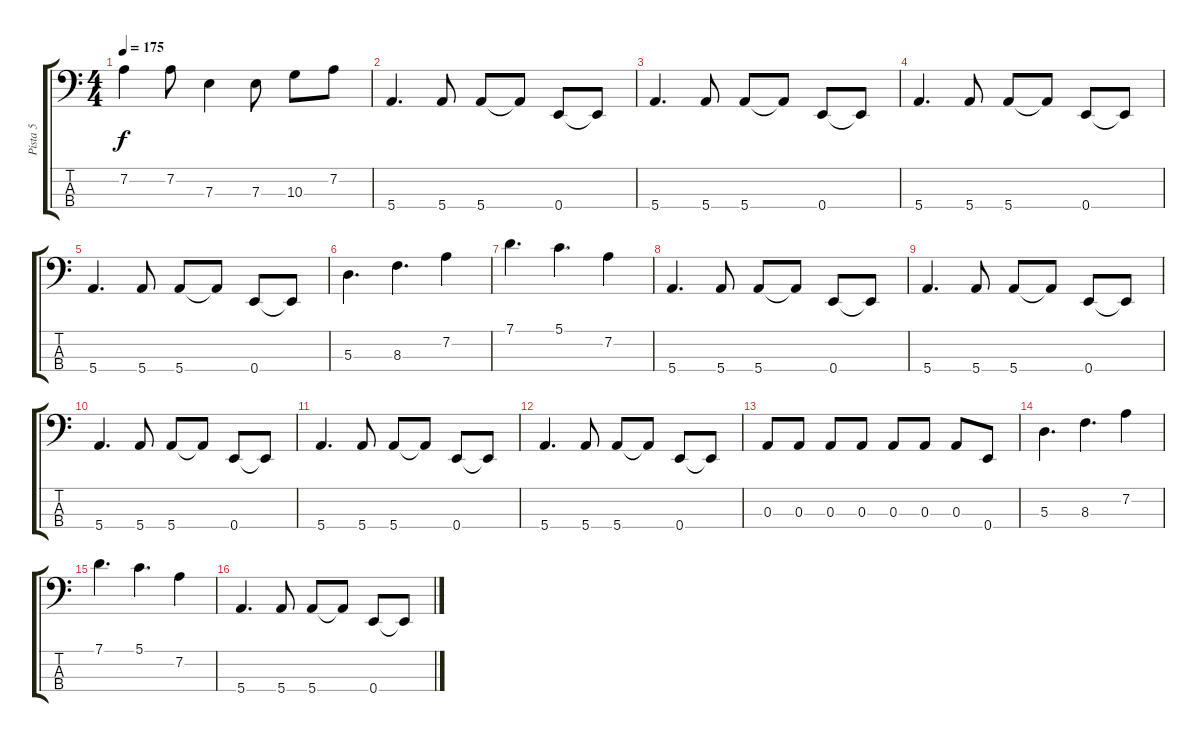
\track ("Pista 5" "Pista 5") {instrument electricbassfinger}
\staff {score tabs}
\tuning (G2 D2 A1 E1) {hide}
\ts (4 4)
\tempo 175
\clef f4
\ks c
7.2.4{dy f} 7.2.8 7.3.4 7.3.8 10.3.8 7.2.8 |
5.4.4{d} 5.4.8 5.4.8 5.4{t}.8 0.4.8 0.4{t}.8 |
5.4.4{d} 5.4.8 5.4.8 5.4{t}.8 0.4.8 0.4{t}.8 |
5.4.4{d} 5.4.8 5.4.8 5.4{t}.8 0.4.8 0.4{t}.8 |
5.4.4{d} 5.4.8 5.4.8 5.4{t}.8 0.4.8 0.4{t}.8 |
5.3.4{d} 8.3.4{d} 7.2.4 |
7.1.4{d} 5.1.4{d} 7.2.4 |
5.4.4{d} 5.4.8 5.4.8 5.4{t}.8 0.4.8 0.4{t}.8 |
5.4.4{d} 5.4.8 5.4.8 5.4{t}.8 0.4.8 0.4{t}.8 |
5.4.4{d} 5.4.8 5.4.8 5.4{t}.8 0.4.8 0.4{t}.8 |
5.4.4{d} 5.4.8 5.4.8 5.4{t}.8 0.4.8 0.4{t}.8 |
5.4.4{d} 5.4.8 5.4.8 5.4{t}.8 0.4.8 0.4{t}.8 |
0.3.8 0.3.8 0.3.8 0.3.8 0.3.8 0.3.8 0.3.8 0.4.8 |
5.3.4{d} 8.3.4{d} 7.2.4 |
7.1.4{d} 5.1.4{d} 7.2.4 |
5.4.4{d} 5.4.8 5.4.8 5.4{t}.8 0.4.8 0.4{t}.8
